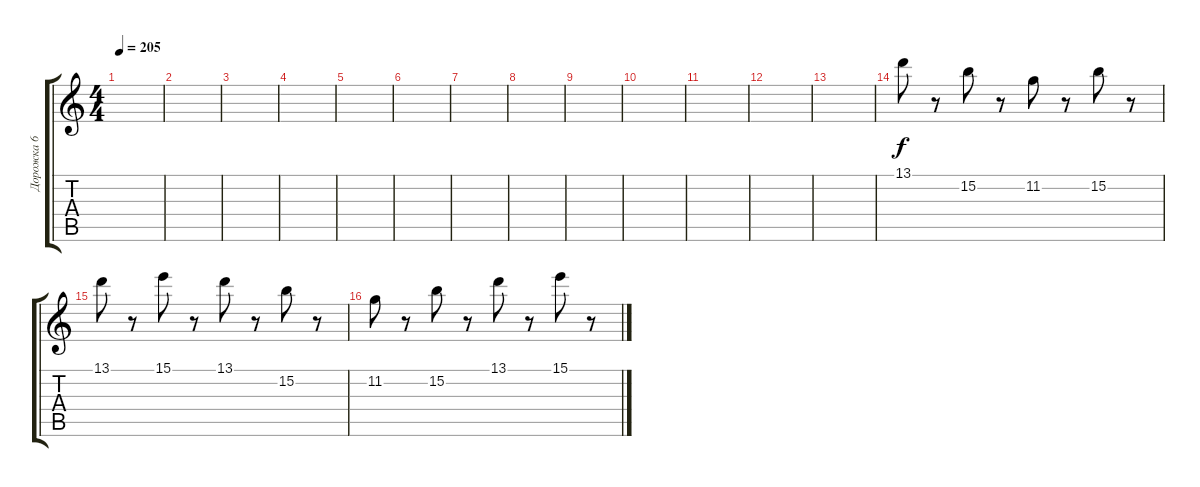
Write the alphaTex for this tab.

\track ("Дорожка 6" "Дорожка 6") {instrument distortionguitar}
\staff {score tabs}
\tuning (Db4 Ab3 E3 B2 Gb2 Db2) {hide}
\ts (4 4)
\tempo 205
\clef g2
\ks c
|
|
|
|
|
|
|
|
|
|
|
|
|
13.1.8{instrument acousticgrandpiano} r.8 15.2.8 r.8 11.2.8 r.8 15.2.8 r.8 |
13.1.8 r.8 15.1.8 r.8 13.1.8 r.8 15.2.8 r.8 |
11.2.8 r.8 15.2.8 r.8 13.1.8 r.8 15.1.8 r.8
